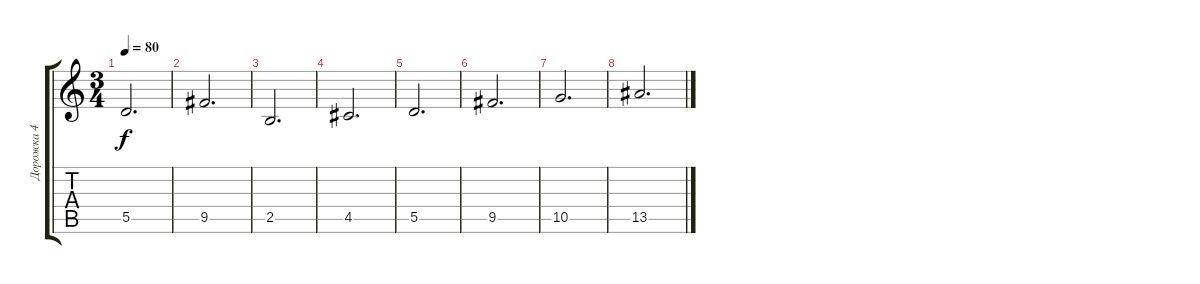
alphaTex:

\track ("Дорожка 4" "Дорожка 4") {instrument electricguitarjazz}
\staff {score tabs}
\tuning (E4 B3 G3 D3 A2 D2) {hide}
\ts (3 4)
\tempo 80
\clef g2
\ks c
5.5.2{d dy f} |
9.5.2{d} |
2.5.2{d} |
4.5.2{d} |
5.5.2{d} |
9.5.2{d} |
10.5.2{d} |
13.5.2{d}
